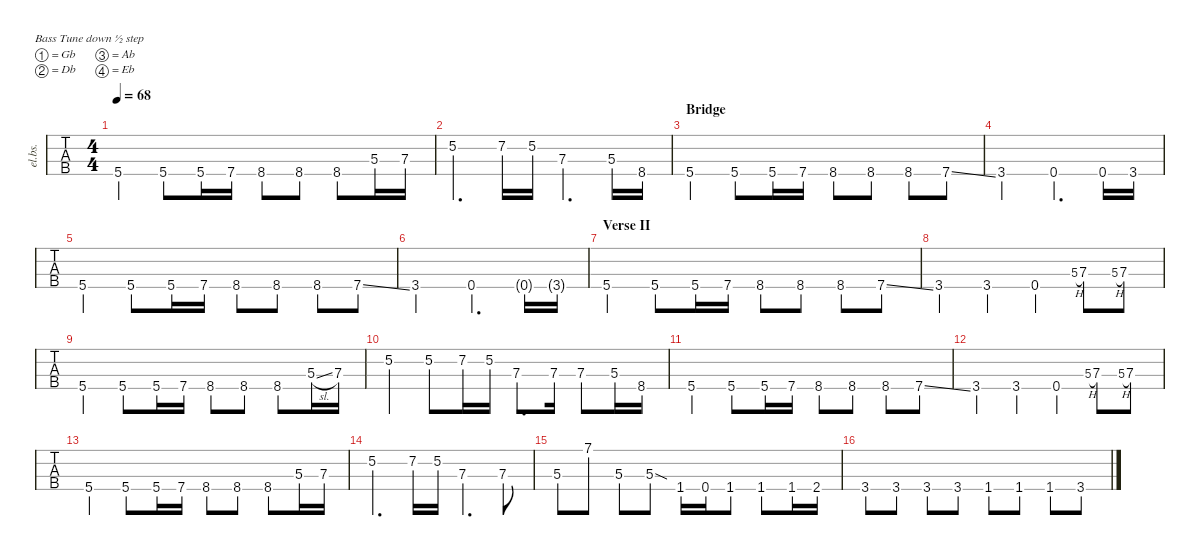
\defaultSystemsLayout 4
\hideDynamics
\bracketExtendMode nobrackets
\otherSystemsTrackNameOrientation horizontal
\track ("Bass" "el.bs.") {defaultSystemsLayout 4 instrument electricbassfinger}
\staff {tabs}
\tuning (Gb2 Db2 Ab1 Eb1)
\ts (4 4)
\tempo 68
\clef f4
\ks c
5.4{acc #}.4{dy mf} 5.4{acc #}.8 5.4{acc #}.16 7.4{acc #}.16 8.4.8 8.4.8 8.4.8 5.3{acc #}.16 7.3{acc #}.16 |
5.2{acc #}.4{d} 7.2{acc #}.16 5.2{acc #}.16 7.3{acc #}.4{d} 5.3{acc #}.16 8.4.16 |
\section ("" "Bridge")
5.4{acc #}.4 5.4{acc #}.8 5.4{acc #}.16 7.4{acc #}.16 8.4.8 8.4.8 8.4.8 7.4{ss acc #}.8 |
3.4{acc #}.2 0.4{acc #}.4{d} 0.4{acc #}.16 3.4{acc #}.16 |
5.4{acc #}.4 5.4{acc #}.8 5.4{acc #}.16 7.4{acc #}.16 8.4.8 8.4.8 8.4.8 7.4{ss acc #}.8 |
3.4{acc #}.2 0.4{acc #}.4{d} 0.4{g acc #}.16 3.4{g acc #}.16 |
\section ("" "Verse II")
5.4{acc #}.4 5.4{acc #}.8 5.4{acc #}.16 7.4{acc #}.16 8.4.8 8.4.8 8.4.8 7.4{ss acc #}.8 |
3.4{acc #}.4 3.4{acc #}.4 0.4{acc #}.4 5.3{h acc #}.8{gr onbeat} 7.3{acc #}.8 5.3{h acc #}.8{gr onbeat} 7.3{acc #}.8 |
5.4{acc #}.4 5.4{acc #}.8 5.4{acc #}.16 7.4{acc #}.16 8.4.8 8.4.8 8.4.8 5.3{sl acc #}.16 7.3{acc #}.16 |
5.2{acc #}.4 5.2{acc #}.8 7.2{acc #}.16 5.2{acc #}.16 7.3{acc #}.8{d} 7.3{acc #}.16 7.3{acc #}.8 5.3{acc #}.16 8.4.16 |
5.4{acc #}.4 5.4{acc #}.8 5.4{acc #}.16 7.4{acc #}.16 8.4.8 8.4.8 8.4.8 7.4{ss acc #}.8 |
3.4{acc #}.4 3.4{acc #}.4 0.4{acc #}.4 5.3{h acc #}.8{gr onbeat} 7.3{acc #}.8 5.3{h acc #}.8{gr onbeat} 7.3{acc #}.8 |
5.4{acc #}.4 5.4{acc #}.8 5.4{acc #}.16 7.4{acc #}.16 8.4.8 8.4.8 8.4.8 5.3{acc #}.16 7.3{acc #}.16 |
5.2{acc #}.4{d} 7.2{acc #}.16 5.2{acc #}.16 7.3{acc #}.4{d} 7.3{acc #}.8 |
5.3{acc #}.8 7.1{acc #}.8 5.3{acc #}.8 5.3{sod ac acc #}.8 1.4.16 0.4{acc #}.16 1.4.8 1.4.8 1.4.16 2.4.16 |
3.4{acc #}.8 3.4{acc #}.8 3.4{acc #}.8 3.4{acc #}.8 1.4.8 1.4.8 1.4.8 3.4{ss acc #}.8
